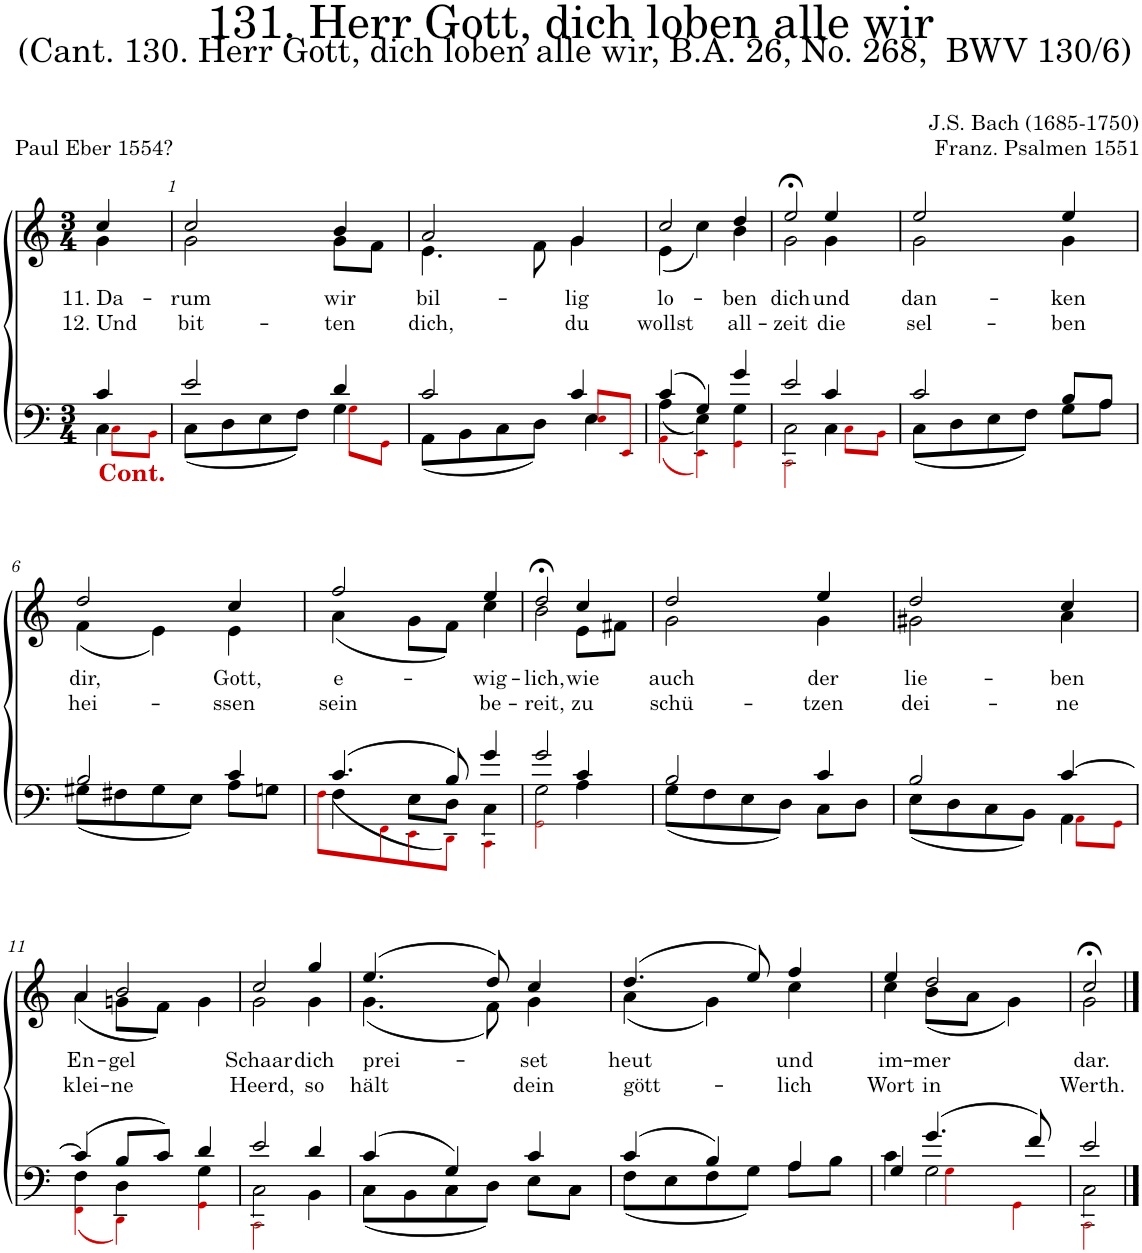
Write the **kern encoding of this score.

**kern	**kern	**text	**text
*part2	*part1	*part1	*part1
*staff2	*staff1	*staff1	*staff1
*I"Tenor/Bass	*I"Soprano/Alto	*	*
*clefF4	*clefG2	*	*
*k[]	*k[]	*	*
*M3/4	*M3/4	*	*
=	=	=	=
*^	*	*	*
*	*^	*	*	*
!LO:TX:b:B:color=#CC0000:t=Cont.	!	!	!	!	!
!	!	!	!	!LO:LY:b	!LO:LY:b
*	*	*	*^	*	*
4c/	4C\	8Ci\L	4cc/	4g\	11. Da-	12. Und
.	.	8BBi\J	.	.	.	.
=1	=1	=1	=1	=1	=1	=1
!	!	!	!	!	!LO:LY:b	!LO:LY:b
2e/	(8C\L	2ryy	2cc/	2g\	-rum	bit-
.	8D\	.	.	.	.	.
.	8E\	.	.	.	.	.
.	8F\J)	.	.	.	.	.
!	!	!	!	!	!LO:LY:b	!LO:LY:b
4d/	4G\	8Gi\L	4b/	8g\L	wir	-ten
.	.	8GGi\J	.	8f\J	.	.
=2	=2	=2	=2	=2	=2	=2
!	!	!	!	!	!LO:LY:b	!LO:LY:b
2c/	(8AA\L	2ryy	2a/	4.e\	bil-	dich,
.	8BB\	.	.	.	.	.
.	8C\	.	.	.	.	.
.	8D\J)	.	.	8f\	.	.
!	!	!	!	!	!LO:LY:b	!LO:LY:b
4c/	4E\	8Ei/L	4g/	4g\	-lig	du
.	.	8EEi/J	.	.	.	.
=3	=3	=3	=3	=3	=3	=3
!	!	!	!	!	!LO:LY:b	!LO:LY:b
(4c/	(4A\	(4AAi\	2cc/	(4e\	lo-	wollst
4G/)	4E\)	4EEi\)	.	4cc\)	.	.
!	!	!	!	!	!LO:LY:b	!LO:LY:b
4g/	4G\	4GGi\	4dd/	4b\	-ben	all-
=4	=4	=4	=4	=4	=4	=4
!	!	!	!	!	!LO:LY:b	!LO:LY:b
2e/	2C\	2CCi\	2ee;</	2g\	dich	-zeit
!	!	!	!	!	!LO:LY:b	!LO:LY:b
4c/	4C\	8Ci\L	4ee/	4g\	und	die
.	.	8BBi\J	.	.	.	.
=5	=5	=5	=5	=5	=5	=5
!	!	!	!	!	!LO:LY:b	!LO:LY:b
*	*v	*v	*	*	*	*
2c/	(8C\L	2ee/	2g\	dan-	sel-
.	8D\	.	.	.	.
.	8E\	.	.	.	.
.	8F\J)	.	.	.	.
!	!	!	!	!LO:LY:b	!LO:LY:b
8B/L	8G\L	4ee/	4g\	-ken	-ben
8A/J	8A\J	.	.	.	.
!!LO:LB:g=z	!!
=6	=6	=6	=6	=6	=6
!	!	!	!	!LO:LY:b	!LO:LY:b
2B/	(8G#X\L	2dd/	(4f\	dir,	hei-
.	8F#X\	.	.	.	.
.	8G#\	.	4e\)	.	.
.	8E\J)	.	.	.	.
!	!	!	!	!LO:LY:b	!LO:LY:b
4c/	8A\L	4cc/	4e\	Gott,	-ssen
.	8Gn\J	.	.	.	.
=7	=7	=7	=7	=7	=7
*	*^	*	*	*	*
!	!	!	!	!	!LO:LY:b	!LO:LY:b
(4.c/	(4F\	8Fi\L	2ff/	(4a\	e-	sein
.	.	8FFi\	.	.	.	.
.	8E\L	8EEi\	.	8g\L	.	.
8B/)	8D\J	8DDi\J)	.	8f\J)	.	.
!	!	!	!	!	!LO:LY:b	!LO:LY:b
4g/	4C\	4CCi\	4ee/	4cc\	-wig-	be-
=8	=8	=8	=8	=8	=8	=8
!	!	!	!	!	!LO:LY:b	!LO:LY:b
2g/	2G\	2GGi\	2dd;<,/	2b\	-lich,	-reit,
!	!	!	!	!	!LO:LY:b	!LO:LY:b
4c/	4A\	4ryy	4cc/	8e\L	wie	zu
.	.	.	.	8f#X\J	.	.
*	*v	*v	*	*	*	*
=9	=9	=9	=9	=9	=9
!	!	!	!	!LO:LY:b	!LO:LY:b
2B/	(8G\L	2dd/	2g\	auch	schü-
.	8F\	.	.	.	.
.	8E\	.	.	.	.
.	8D\J)	.	.	.	.
!	!	!	!	!LO:LY:b	!LO:LY:b
4c/	8C\L	4ee/	4g\	der	-tzen
.	8D\J	.	.	.	.
=10	=10	=10	=10	=10	=10
*	*^	*	*	*	*
!	!	!	!	!	!LO:LY:b	!LO:LY:b
2B/	(8E\L	2ryy	2dd/	2g#X\	lie-	dei-
.	8D\	.	.	.	.	.
.	8C\	.	.	.	.	.
.	8BB\J)	.	.	.	.	.
!	!	!	!	!	!LO:LY:b	!LO:LY:b
[4c/	4AA\	8AAi\L	4cc/	4a\	-ben	-ne
.	.	8GGi\J	.	.	.	.
!!LO:LB:g=z	!!
=11	=11	=11	=11	=11	=11	=11
!	!	!	!	!	!LO:LY:b	!LO:LY:b
(4c/]	4F\	(4FFi\	4a/	(4a\	En-	klei-
!	!	!	!	!	!LO:LY:b	!LO:LY:b
8B/L	4D\	4DDi\)	2b/	8gn\L	-gel	-ne
8c/J)	.	.	.	8f\J)	.	.
4d/	4G\	4GGi\	.	4g\	.	.
=12	=12	=12	=12	=12	=12	=12
!	!	!	!	!	!LO:LY:b	!LO:LY:b
2e/	2C\	2CCi\	2cc,/	2g\	Schaar	Heerd,
!	!	!	!	!	!LO:LY:b	!LO:LY:b
4d/	4BB\	4ryy	4gg/	4g\	dich	so
=13	=13	=13	=13	=13	=13	=13
!	!	!	!	!	!LO:LY:b	!LO:LY:b
*	*v	*v	*	*	*	*
(4c/	(8C\L	(4.ee/	(4.g\	prei-	hält
.	8BB\	.	.	.	.
4G/)	8C\	.	.	.	.
.	8D\J)	8dd/)	8f\)	.	.
!	!	!	!	!LO:LY:b	!LO:LY:b
4c/	8E\L	4cc/	4g\	-set	dein
.	8C\J	.	.	.	.
=14	=14	=14	=14	=14	=14
!	!	!	!	!LO:LY:b	!LO:LY:b
(4c/	(8F\L	(4.dd/	(4a\	heut	gött-
.	8E\	.	.	.	.
4B/)	8F\	.	4g\)	.	.
.	8G\J)	8ee/)	.	.	.
!	!	!	!	!LO:LY:b	!LO:LY:b
4A/	8A\L	4ff/	4cc\	und	-lich
.	8B\J	.	.	.	.
=15	=15	=15	=15	=15	=15
*	*^	*	*	*	*
!	!	!	!	!	!LO:LY:b	!LO:LY:b
4G/	4c\	4ryy	4ee/	4cc\	im-	Wort
!	!	!	!	!	!LO:LY:b	!LO:LY:b
(4.g/	2G\	4Gi\	2dd/	(8b\L	-mer	in
.	.	.	.	8a\J	.	.
.	.	4GGi\	.	4g\)	.	.
8f/)	.	.	.	.	.	.
=16	=16	=16	=16	=16	=16	=16
!	!	!	!	!	!LO:LY:b	!LO:LY:b
2e/	2C\	2CCi\	2cc;</	2g\	dar.	Werth.
*v	*v	*v	*	*	*	*
*	*v	*v	*	*
==	==	==	==
*-	*-	*-	*-
